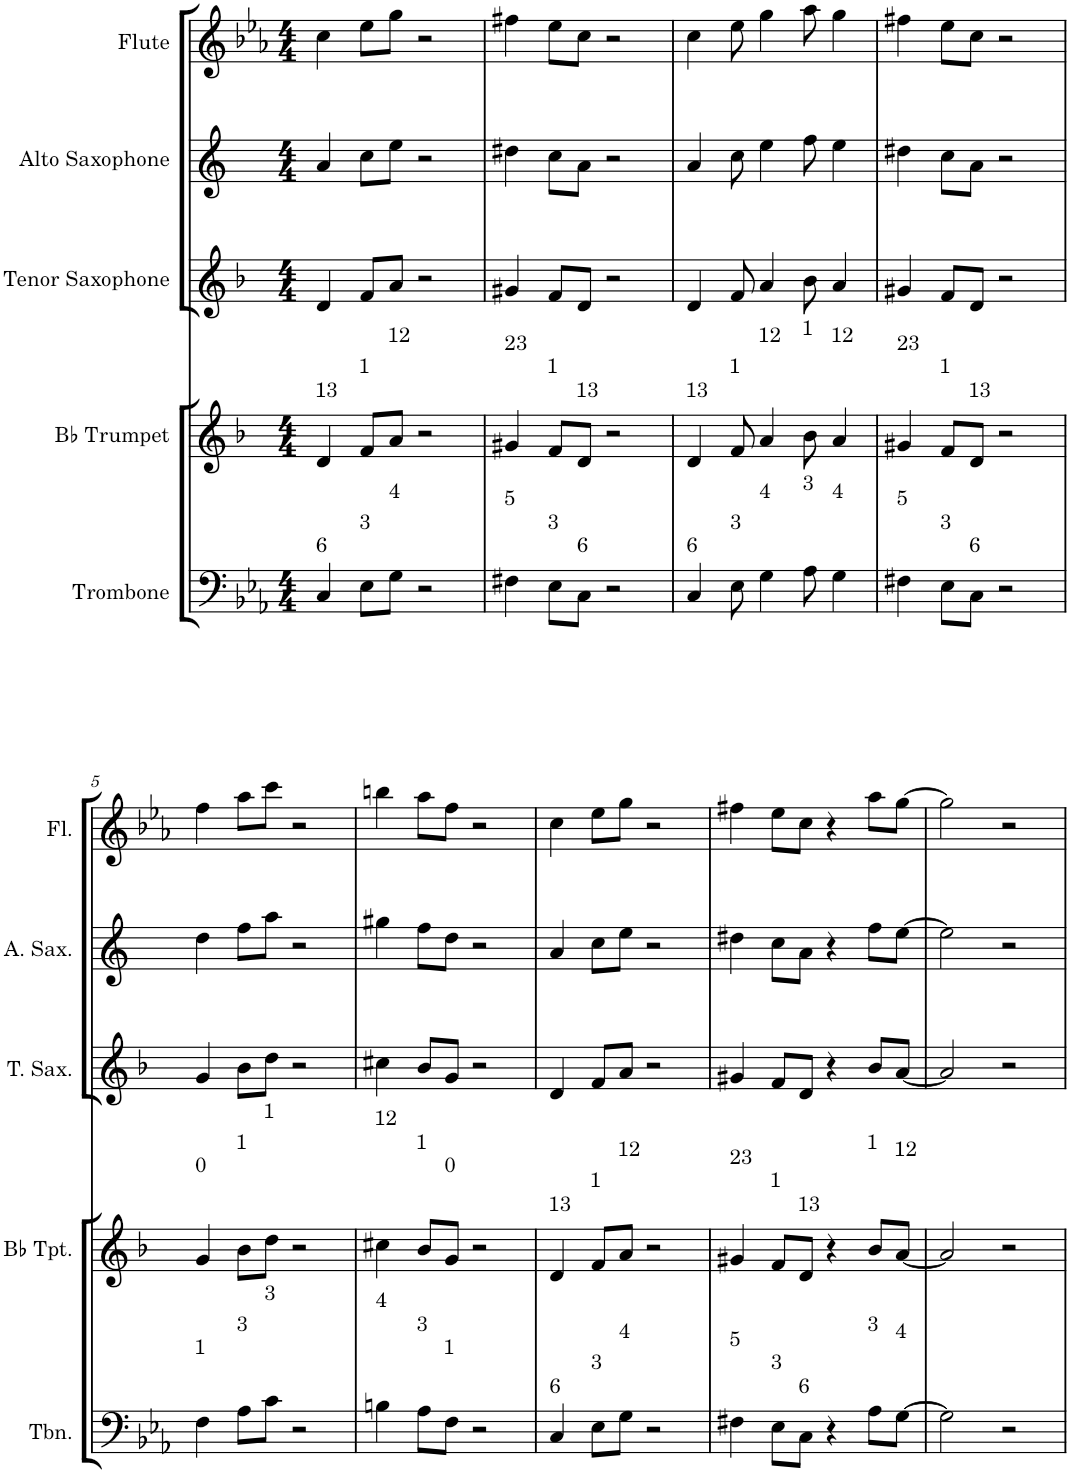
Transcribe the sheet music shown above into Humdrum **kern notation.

**kern	**kern	**kern	**kern	**kern
*part5	*part4	*part3	*part2	*part1
*staff5	*staff4	*staff3	*staff2	*staff1
*I"Trombone	*I"Bb Trumpet	*I"Tenor Saxophone	*I"Alto Saxophone	*I"Flute
*I'Tbn.	*I'Bb Tpt.	*I'T. Sax.	*I'A. Sax.	*I'Fl.
*clefF4	*clefG2	*clefG2	*clefG2	*clefG2
*	*Trd1c2	*Trd8c14	*Trd5c9	*
*k[b-e-a-]	*k[b-]	*k[b-]	*k[]	*k[b-e-a-]
*M4/4	*M4/4	*M4/4	*M4/4	*M4/4
=1	=1	=1	=1	=1
!	!LO:TX:a:t=13	!	!	!
!LO:TX:a:t=6	!	!	!	!
4C/	4d/	4d/	4a/	4cc\
!	!LO:TX:a:t=1	!	!	!
!LO:TX:a:t=3	!	!	!	!
8E-\L	8f/L	8f/L	8cc\L	8ee-\L
!	!LO:TX:a:t=12	!	!	!
!LO:TX:a:t=4	!	!	!	!
8G\J	8a/J	8a/J	8ee\J	8gg\J
2r	2r	2r	2r	2r
=2	=2	=2	=2	=2
!	!LO:TX:a:t=23	!	!	!
!LO:TX:a:t=5	!	!	!	!
4F#X\	4g#X/	4g#X/	4dd#X\	4ff#X\
!	!LO:TX:a:t=1	!	!	!
!LO:TX:a:t=3	!	!	!	!
8E-\L	8f/L	8f/L	8cc\L	8ee-\L
!	!LO:TX:a:t=13	!	!	!
!LO:TX:a:t=6	!	!	!	!
8C\J	8d/J	8d/J	8a\J	8cc\J
2r	2r	2r	2r	2r
=3	=3	=3	=3	=3
!	!LO:TX:a:t=13	!	!	!
!LO:TX:a:t=6	!	!	!	!
4C/	4d/	4d/	4a/	4cc\
!	!LO:TX:a:t=1	!	!	!
!LO:TX:a:t=3	!	!	!	!
8E-\	8f/	8f/	8cc\	8ee-\
!	!LO:TX:a:t=12	!	!	!
!LO:TX:a:t=4	!	!	!	!
4G\	4a/	4a/	4ee\	4gg\
!	!LO:TX:a:t=1	!	!	!
!LO:TX:a:t=3	!	!	!	!
8A-\	8b-\	8b-\	8ff\	8aa-\
!	!LO:TX:a:t=12	!	!	!
!LO:TX:a:t=4	!	!	!	!
4G\	4a/	4a/	4ee\	4gg\
=4	=4	=4	=4	=4
!	!LO:TX:a:t=23	!	!	!
!LO:TX:a:t=5	!	!	!	!
4F#X\	4g#X/	4g#X/	4dd#X\	4ff#X\
!	!LO:TX:a:t=1	!	!	!
!LO:TX:a:t=3	!	!	!	!
8E-\L	8f/L	8f/L	8cc\L	8ee-\L
!	!LO:TX:a:t=13	!	!	!
!LO:TX:a:t=6	!	!	!	!
8C\J	8d/J	8d/J	8a\J	8cc\J
2r	2r	2r	2r	2r
!!LO:LB:g=z
=5	=5	=5	=5	=5
!	!LO:TX:a:t=0	!	!	!
!LO:TX:a:t=1	!	!	!	!
4F\	4g/	4g/	4dd\	4ff\
!	!LO:TX:a:t=1	!	!	!
!LO:TX:a:t=3	!	!	!	!
8A-\L	8b-\L	8b-\L	8ff\L	8aa-\L
!	!LO:TX:a:t=1	!	!	!
!LO:TX:a:t=3	!	!	!	!
8c\J	8dd\J	8dd\J	8aa\J	8ccc\J
2r	2r	2r	2r	2r
=6	=6	=6	=6	=6
!	!LO:TX:a:t=12	!	!	!
!LO:TX:a:t=4	!	!	!	!
4Bn\	4cc#X\	4cc#X\	4gg#X\	4bbn\
!	!LO:TX:a:t=1	!	!	!
!LO:TX:a:t=3	!	!	!	!
8A-\L	8b-/L	8b-/L	8ff\L	8aa-\L
!	!LO:TX:a:t=0	!	!	!
!LO:TX:a:t=1	!	!	!	!
8F\J	8g/J	8g/J	8dd\J	8ff\J
2r	2r	2r	2r	2r
=7	=7	=7	=7	=7
!	!LO:TX:a:t=13	!	!	!
!LO:TX:a:t=6	!	!	!	!
4C/	4d/	4d/	4a/	4cc\
!	!LO:TX:a:t=1	!	!	!
!LO:TX:a:t=3	!	!	!	!
8E-\L	8f/L	8f/L	8cc\L	8ee-\L
!	!LO:TX:a:t=12	!	!	!
!LO:TX:a:t=4	!	!	!	!
8G\J	8a/J	8a/J	8ee\J	8gg\J
2r	2r	2r	2r	2r
=8	=8	=8	=8	=8
!	!LO:TX:a:t=23	!	!	!
!LO:TX:a:t=5	!	!	!	!
4F#X\	4g#X/	4g#X/	4dd#X\	4ff#X\
!	!LO:TX:a:t=1	!	!	!
!LO:TX:a:t=3	!	!	!	!
8E-\L	8f/L	8f/L	8cc\L	8ee-\L
!	!LO:TX:a:t=13	!	!	!
!LO:TX:a:t=6	!	!	!	!
8C\J	8d/J	8d/J	8a\J	8cc\J
4r	4r	4r	4r	4r
!	!LO:TX:a:t=1	!	!	!
!LO:TX:a:t=3	!	!	!	!
8A-\L	8b-/L	8b-/L	8ff\L	8aa-\L
!	!LO:TX:a:t=12	!	!	!
!LO:TX:a:t=4	!	!	!	!
[8G\J	[8a/J	[8a/J	[8ee\J	[8gg\J
=9	=9	=9	=9	=9
2G\]	2a/]	2a/]	2ee\]	2gg\]
2r	2r	2r	2r	2r
=	=	=	=	=
*-	*-	*-	*-	*-
